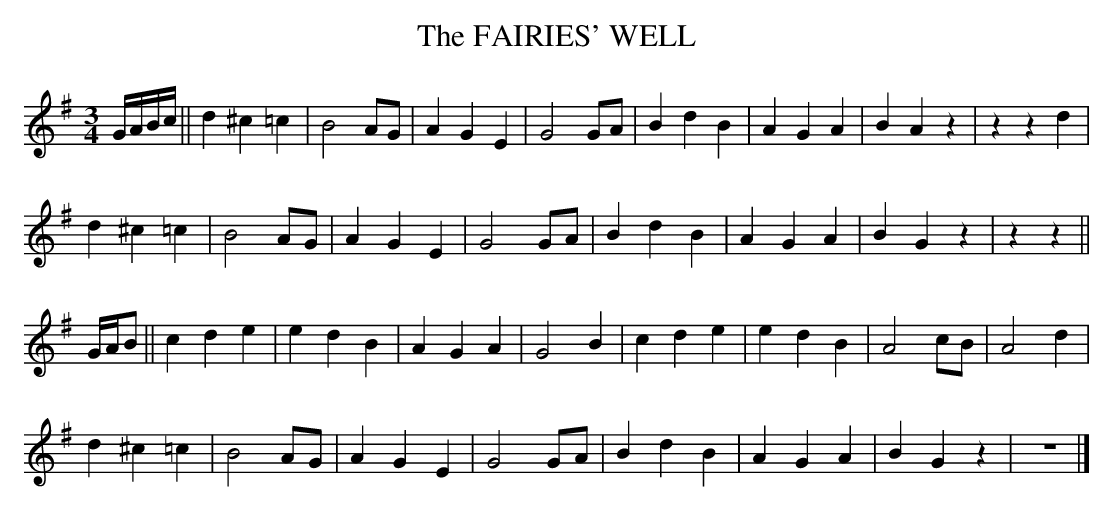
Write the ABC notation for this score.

X:1
T:FAIRIES' WELL, The
M:3/4
L:1/8
K:G
G/A/B/c/||d2^c2=c2|B4AG|A2G2E2|G4GA|\
B2d2B2|A2G2A2|B2A2z2|z2z2d2|
d2^c2=c2|B4AG|A2G2E2|G4GA|\
B2d2B2|A2G2A2|B2G2z2|z2z2||
G/A/B||c2d2e2|e2d2B2|A2G2A2|G4B2|\
c2d2e2|e2d2B2|A4cB|A4d2|
d2^c2=c2|B4AG|A2G2E2|G4GA|\
B2d2B2|A2G2A2|B2G2z2|z6|]
